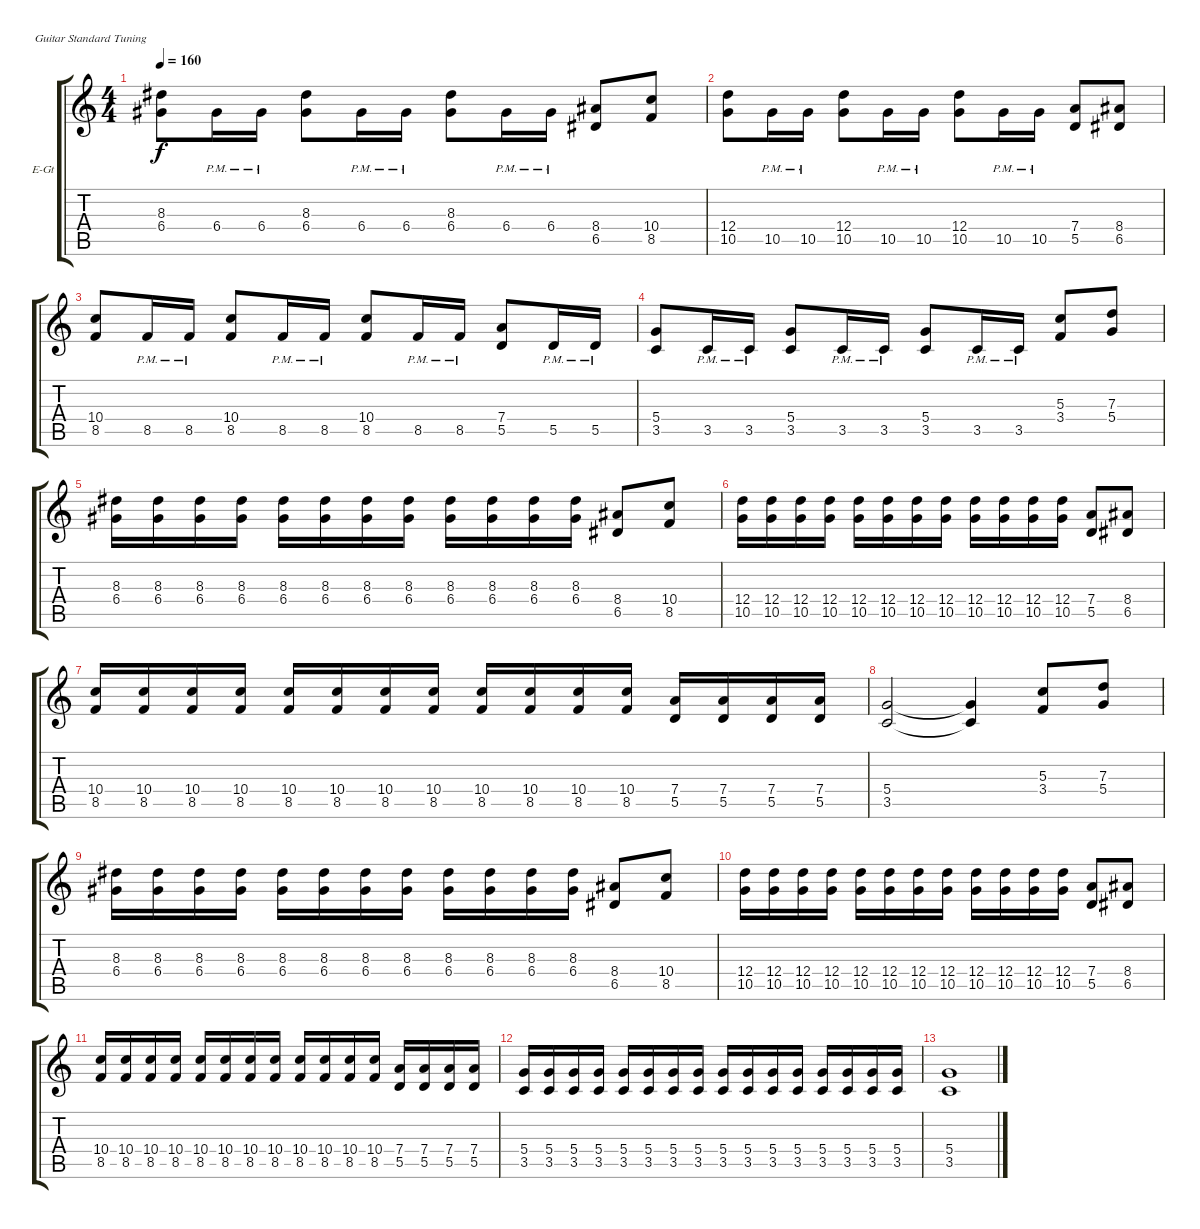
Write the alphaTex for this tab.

\defaultSystemsLayout 4
\bracketExtendMode groupsimilarinstruments
\firstSystemTrackNameOrientation horizontal
\otherSystemsTrackNameOrientation horizontal
\track ("Electric Guitar" "E-Gt") {instrument overdrivenguitar}
\staff {score tabs}
\tuning (E4 B3 G3 D3 A2 E2)
\ts (4 4)
\tempo 160
\clef g2
\ks c
(6.4 8.3).8{dy f} 6.4{pm}.16 6.4{pm}.16 (6.4 8.3).8 6.4{pm}.16 6.4{pm}.16 (6.4 8.3).8 6.4{pm}.16 6.4{pm}.16 (6.5 8.4).8 (8.5 10.4).8 |
(10.5 12.4).8 10.5{pm}.16 10.5{pm}.16 (12.4 10.5).8 10.5{pm}.16 10.5{pm}.16 (12.4 10.5).8 10.5{pm}.16 10.5{pm}.16 (5.5 7.4).8 (6.5 8.4).8 |
(8.5 10.4).8 8.5{pm}.16 8.5{pm}.16 (10.4 8.5).8 8.5{pm}.16 8.5{pm}.16 (10.4 8.5).8 8.5{pm}.16 8.5{pm}.16 (5.5 7.4).8 5.5{pm}.16 5.5{pm}.16 |
(3.5 5.4).8 3.5{pm}.16 3.5{pm}.16 (3.5 5.4).8 3.5{pm}.16 3.5{pm}.16 (3.5 5.4).8 3.5{pm}.16 3.5{pm}.16 (3.4 5.3).8 (5.4 7.3).8 |
(6.4 8.3).16 (6.4 8.3).16 (6.4 8.3).16 (6.4 8.3).16 (6.4 8.3).16 (6.4 8.3).16 (6.4 8.3).16 (6.4 8.3).16 (6.4 8.3).16 (6.4 8.3).16 (6.4 8.3).16 (6.4 8.3).16 (6.5 8.4).8 (8.5 10.4).8 |
(10.5 12.4).16 (10.5 12.4).16 (12.4 10.5).16 (12.4 10.5).16 (12.4 10.5).16 (12.4 10.5).16 (12.4 10.5).16 (12.4 10.5).16 (12.4 10.5).16 (12.4 10.5).16 (12.4 10.5).16 (10.5 12.4).16 (5.5 7.4).8 (6.5 8.4).8 |
(8.5 10.4).16 (8.5 10.4).16 (8.5 10.4).16 (8.5 10.4).16 (8.5 10.4).16 (8.5 10.4).16 (8.5 10.4).16 (8.5 10.4).16 (8.5 10.4).16 (8.5 10.4).16 (8.5 10.4).16 (8.5 10.4).16 (7.4 5.5).16 (7.4 5.5).16 (7.4 5.5).16 (5.5 7.4).16 |
(3.5 5.4).2 (5.4{t} 3.5{t}).4 (3.4 5.3).8 (5.4 7.3).8 |
(6.4 8.3).16 (6.4 8.3).16 (6.4 8.3).16 (6.4 8.3).16 (6.4 8.3).16 (6.4 8.3).16 (6.4 8.3).16 (6.4 8.3).16 (6.4 8.3).16 (6.4 8.3).16 (6.4 8.3).16 (6.4 8.3).16 (6.5 8.4).8 (8.5 10.4).8 |
(10.5 12.4).16 (10.5 12.4).16 (12.4 10.5).16 (12.4 10.5).16 (12.4 10.5).16 (12.4 10.5).16 (12.4 10.5).16 (12.4 10.5).16 (12.4 10.5).16 (12.4 10.5).16 (12.4 10.5).16 (10.5 12.4).16 (5.5 7.4).8 (6.5 8.4).8 |
(8.5 10.4).16 (8.5 10.4).16 (8.5 10.4).16 (8.5 10.4).16 (8.5 10.4).16 (8.5 10.4).16 (8.5 10.4).16 (8.5 10.4).16 (8.5 10.4).16 (8.5 10.4).16 (8.5 10.4).16 (8.5 10.4).16 (7.4 5.5).16 (7.4 5.5).16 (7.4 5.5).16 (5.5 7.4).16 |
(3.5 5.4).16 (5.4 3.5).16 (5.4 3.5).16 (5.4 3.5).16 (5.4 3.5).16 (5.4 3.5).16 (5.4 3.5).16 (5.4 3.5).16 (5.4 3.5).16 (5.4 3.5).16 (5.4 3.5).16 (5.4 3.5).16 (5.4 3.5).16 (5.4 3.5).16 (5.4 3.5).16 (5.4 3.5).16 |
(3.5 5.4).1
